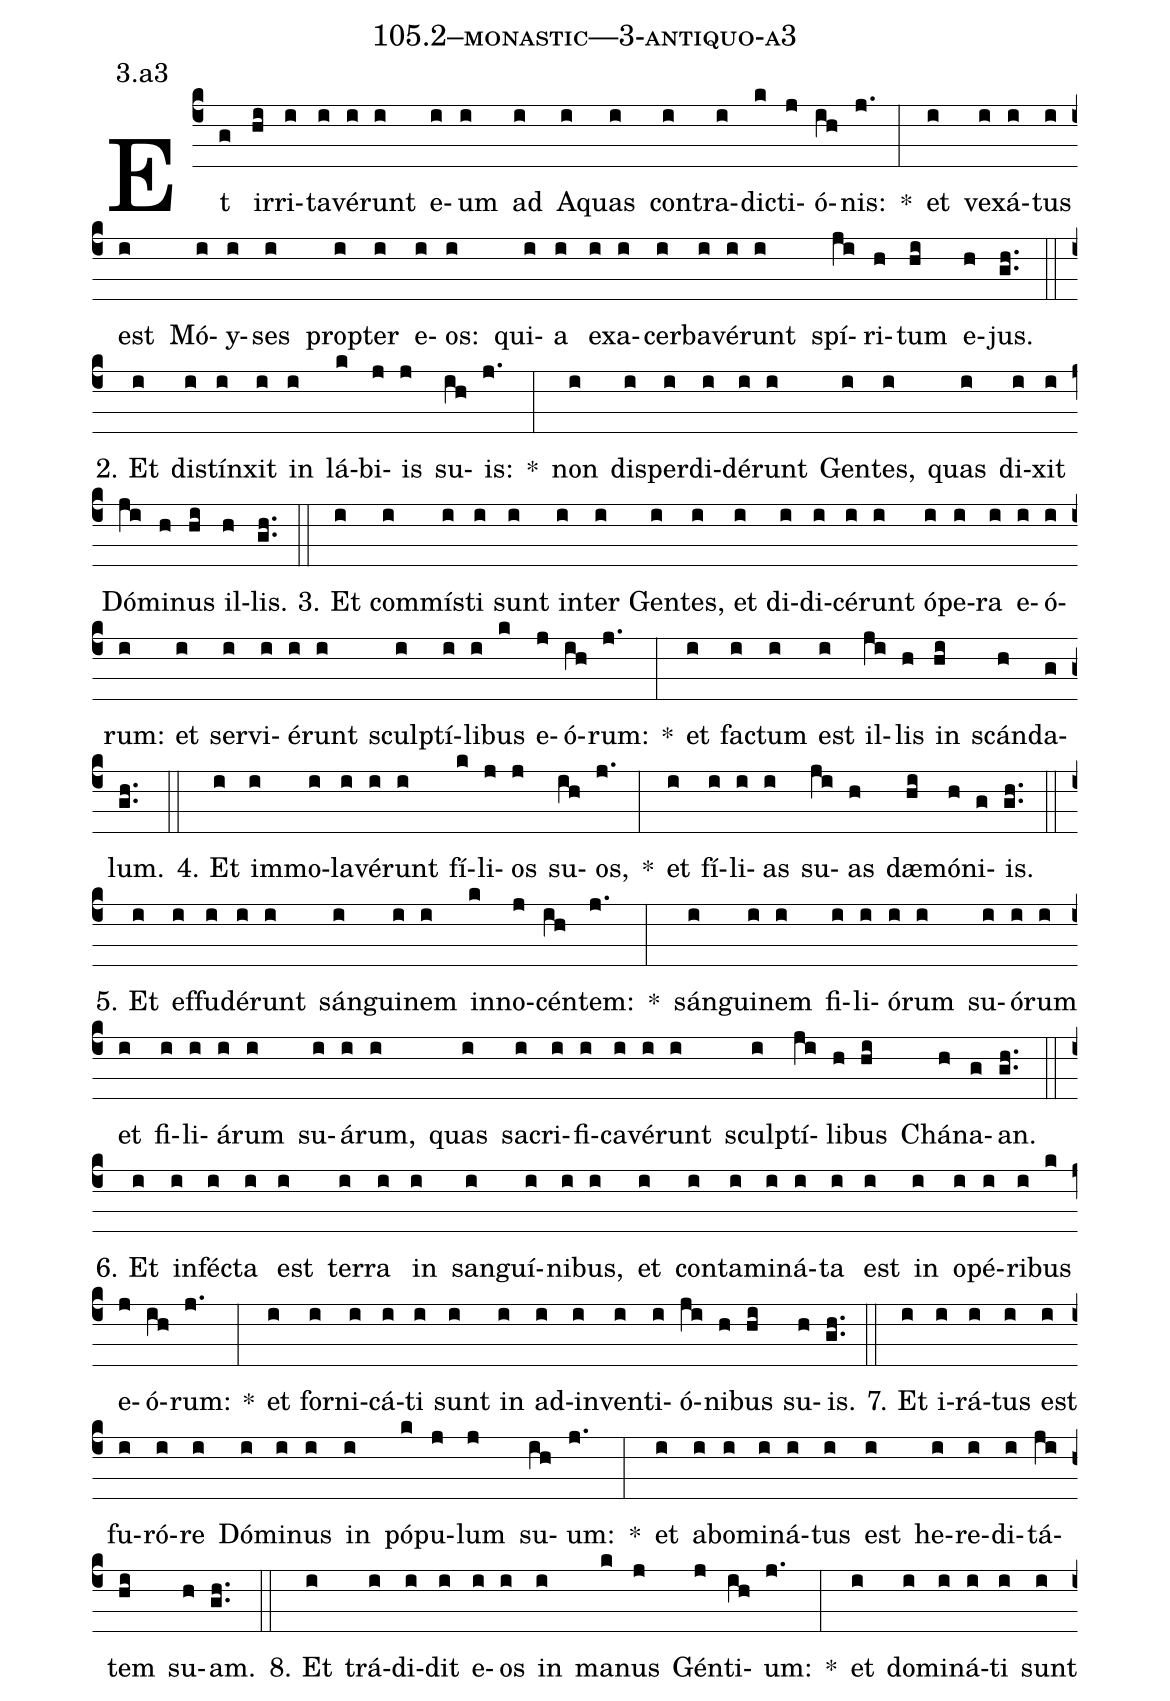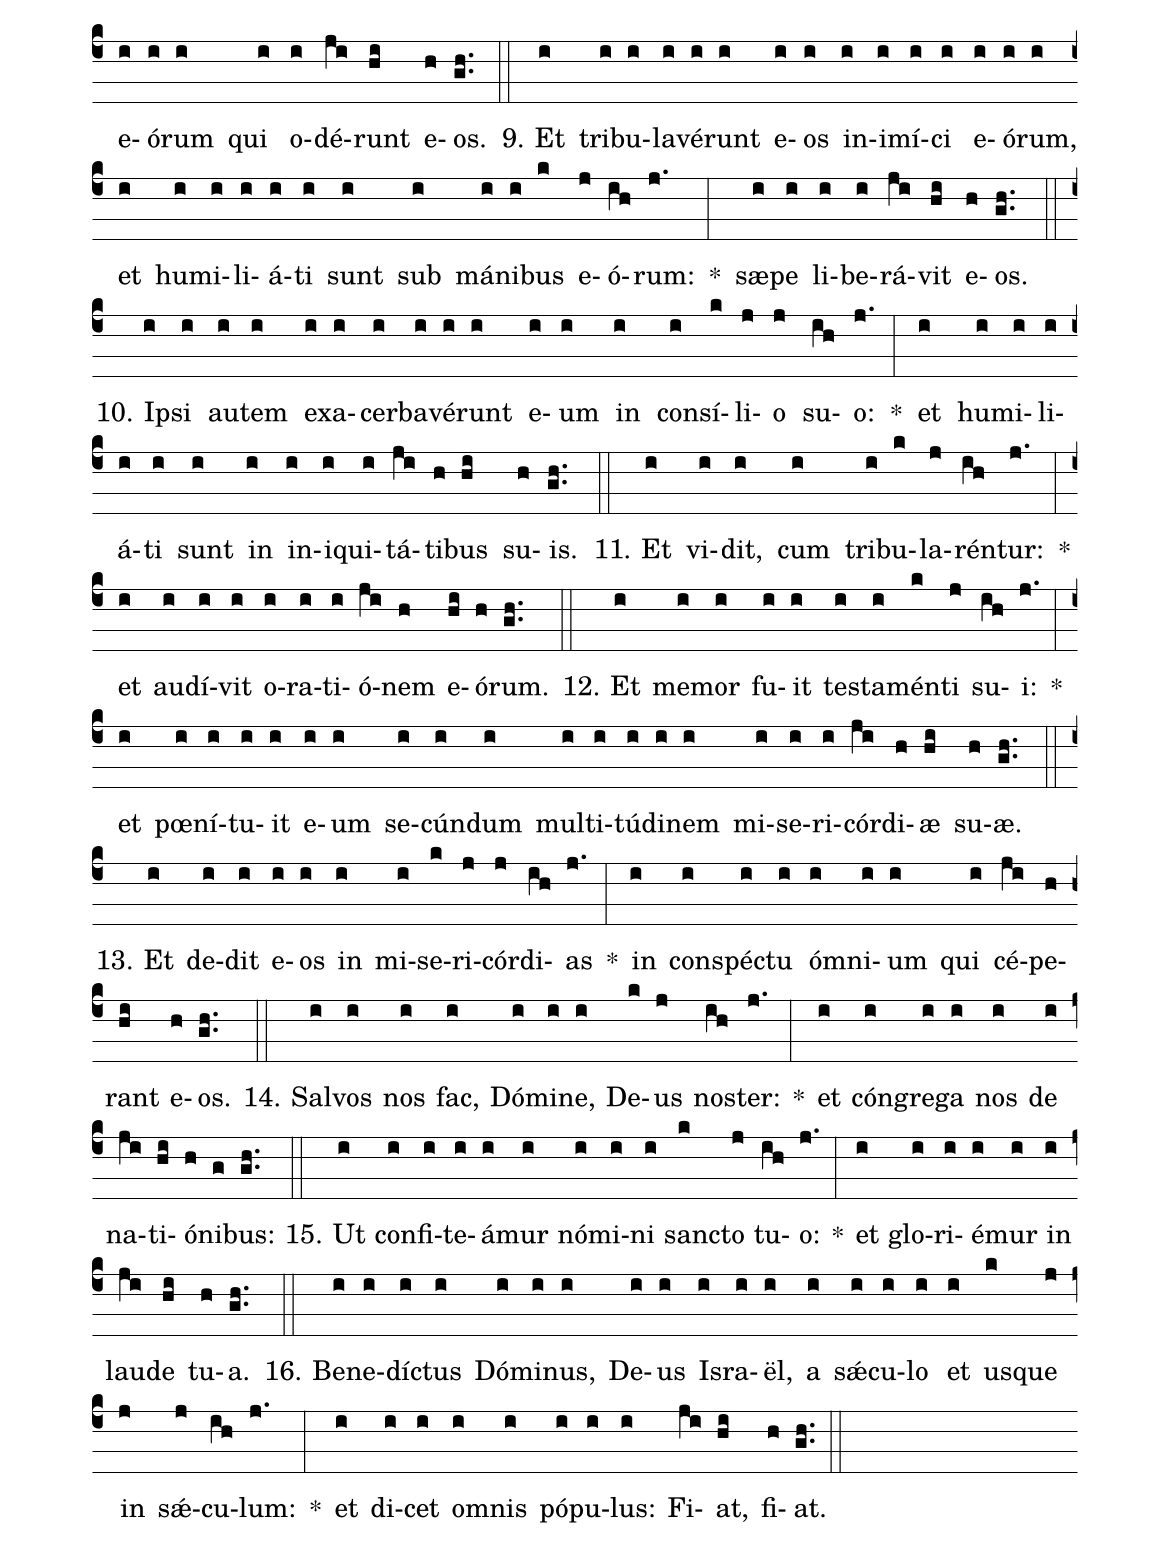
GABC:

name: 105.2--monastic---3-antiquo-a3;
annotation: 3.a3;
%%
(c4)Et(g) ir(hi)ri(i)ta(i)vé(i)runt(i) e(i)um(i) ad(i) A(i)quas(i) con(i)tra(i)dic(k)ti(j)ó(ih)nis:(j.) *(:) et(i) ve(i)xá(i)tus(i) est(i) Mó(i)y(i)ses(i) prop(i)ter(i) e(i)os:(i) qui(i)a(i) ex(i)a(i)cer(i)ba(i)vé(i)runt(i) spí(ji)ri(h)tum(hi) e(h)jus.(gh..) (::)
2. Et(i) di(i)stín(i)xit(i) in(i) lá(k)bi(j)is(j) su(ih)is:(j.) *(:) non(i) dis(i)per(i)di(i)dé(i)runt(i) Gen(i)tes,(i) quas(i) di(i)xit(i) Dó(ji)mi(h)nus(hi) il(h)lis.(gh..) (::)
3. Et(i) com(i)mís(i)ti(i) sunt(i) in(i)ter(i) Gen(i)tes,(i) et(i) di(i)di(i)cé(i)runt(i) ó(i)pe(i)ra(i) e(i)ó(i)rum:(i) et(i) ser(i)vi(i)é(i)runt(i) sculp(i)tí(i)li(i)bus(k) e(j)ó(ih)rum:(j.) *(:) et(i) fac(i)tum(i) est(i) il(ji)lis(h) in(hi) scán(h)da(g)lum.(gh..) (::)
4. Et(i) im(i)mo(i)la(i)vé(i)runt(i) fí(k)li(j)os(j) su(ih)os,(j.) *(:) et(i) fí(i)li(i)as(i) su(ji)as(h) dæ(hi)mó(h)ni(g)is.(gh..) (::)
5. Et(i) ef(i)fu(i)dé(i)runt(i) sán(i)gui(i)nem(i) in(k)no(j)cén(ih)tem:(j.) *(:) sán(i)gui(i)nem(i) fi(i)li(i)ó(i)rum(i) su(i)ó(i)rum(i) et(i) fi(i)li(i)á(i)rum(i) su(i)á(i)rum,(i) quas(i) sa(i)cri(i)fi(i)ca(i)vé(i)runt(i) sculp(i)tí(ji)li(h)bus(hi) Chá(h)na(g)an.(gh..) (::)
6. Et(i) in(i)féc(i)ta(i) est(i) ter(i)ra(i) in(i) san(i)guí(i)ni(i)bus,(i) et(i) con(i)ta(i)mi(i)ná(i)ta(i) est(i) in(i) o(i)pé(i)ri(i)bus(k) e(j)ó(ih)rum:(j.) *(:) et(i) for(i)ni(i)cá(i)ti(i) sunt(i) in(i) ad(i)in(i)ven(i)ti(i)ó(ji)ni(h)bus(hi) su(h)is.(gh..) (::)
7. Et(i) i(i)rá(i)tus(i) est(i) fu(i)ró(i)re(i) Dó(i)mi(i)nus(i) in(i) pó(k)pu(j)lum(j) su(ih)um:(j.) *(:) et(i) ab(i)o(i)mi(i)ná(i)tus(i) est(i) he(i)re(i)di(i)tá(ji)tem(hi) su(h)am.(gh..) (::)
8. Et(i) trá(i)di(i)dit(i) e(i)os(i) in(i) ma(k)nus(j) Gén(j)ti(ih)um:(j.) *(:) et(i) do(i)mi(i)ná(i)ti(i) sunt(i) e(i)ó(i)rum(i) qui(i) o(i)dé(ji)runt(hi) e(h)os.(gh..) (::)
9. Et(i) tri(i)bu(i)la(i)vé(i)runt(i) e(i)os(i) in(i)i(i)mí(i)ci(i) e(i)ó(i)rum,(i) et(i) hu(i)mi(i)li(i)á(i)ti(i) sunt(i) sub(i) má(i)ni(i)bus(k) e(j)ó(ih)rum:(j.) *(:) sæ(i)pe(i) li(i)be(i)rá(ji)vit(hi) e(h)os.(gh..) (::)
10. Ip(i)si(i) au(i)tem(i) ex(i)a(i)cer(i)ba(i)vé(i)runt(i) e(i)um(i) in(i) con(i)sí(k)li(j)o(j) su(ih)o:(j.) *(:) et(i) hu(i)mi(i)li(i)á(i)ti(i) sunt(i) in(i) in(i)i(i)qui(i)tá(ji)ti(h)bus(hi) su(h)is.(gh..) (::)
11. Et(i) vi(i)dit,(i) cum(i) tri(i)bu(k)la(j)rén(ih)tur:(j.) *(:) et(i) au(i)dí(i)vit(i) o(i)ra(i)ti(i)ó(ji)nem(h) e(hi)ó(h)rum.(gh..) (::)
12. Et(i) me(i)mor(i) fu(i)it(i) tes(i)ta(i)mén(k)ti(j) su(ih)i:(j.) *(:) et(i) pœ(i)ní(i)tu(i)it(i) e(i)um(i) se(i)cún(i)dum(i) mul(i)ti(i)tú(i)di(i)nem(i) mi(i)se(i)ri(i)cór(ji)di(h)æ(hi) su(h)æ.(gh..) (::)
13. Et(i) de(i)dit(i) e(i)os(i) in(i) mi(i)se(k)ri(j)cór(j)di(ih)as(j.) *(:) in(i) con(i)spéc(i)tu(i) óm(i)ni(i)um(i) qui(i) cé(ji)pe(h)rant(hi) e(h)os.(gh..) (::)
14. Sal(i)vos(i) nos(i) fac,(i) Dó(i)mi(i)ne,(i) De(k)us(j) nos(ih)ter:(j.) *(:) et(i) cón(i)gre(i)ga(i) nos(i) de(i) na(ji)ti(hi)ó(h)ni(g)bus:(gh..) (::)
15. Ut(i) con(i)fi(i)te(i)á(i)mur(i) nó(i)mi(i)ni(i) sanc(k)to(j) tu(ih)o:(j.) *(:) et(i) glo(i)ri(i)é(i)mur(i) in(i) lau(ji)de(hi) tu(h)a.(gh..) (::)
16. Be(i)ne(i)díc(i)tus(i) Dó(i)mi(i)nus,(i) De(i)us(i) Is(i)ra(i)ël,(i) a(i) sǽ(i)cu(i)lo(i) et(i) us(k)que(j) in(j) sǽ(j)cu(ih)lum:(j.) *(:) et(i) di(i)cet(i) om(i)nis(i) pó(i)pu(i)lus:(i) Fi(ji)at,(hi) fi(h)at.(gh..) (::)
